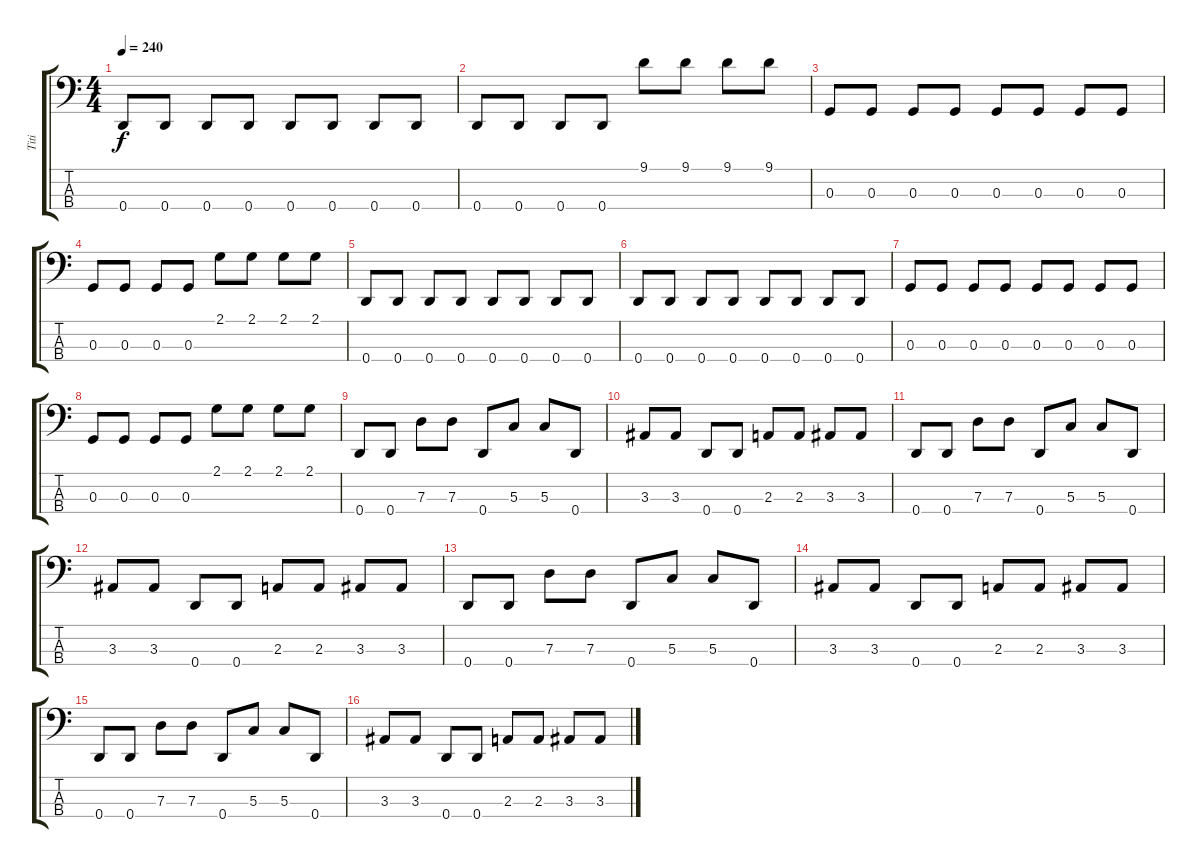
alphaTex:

\track ("Titi" "Titi") {instrument electricbasspick}
\staff {score tabs}
\tuning (F2 C2 G1 D1) {hide}
\ts (4 4)
\tempo 240
\clef f4
\ks c
0.4.8{dy f} 0.4.8 0.4.8 0.4.8 0.4.8 0.4.8 0.4.8 0.4.8 |
0.4.8 0.4.8 0.4.8 0.4.8 9.1.8 9.1.8 9.1.8 9.1.8 |
0.3.8 0.3.8 0.3.8 0.3.8 0.3.8 0.3.8 0.3.8 0.3.8 |
0.3.8 0.3.8 0.3.8 0.3.8 2.1.8 2.1.8 2.1.8 2.1.8 |
0.4.8 0.4.8 0.4.8 0.4.8 0.4.8 0.4.8 0.4.8 0.4.8 |
0.4.8 0.4.8 0.4.8 0.4.8 0.4.8 0.4.8 0.4.8 0.4.8 |
0.3.8 0.3.8 0.3.8 0.3.8 0.3.8 0.3.8 0.3.8 0.3.8 |
0.3.8 0.3.8 0.3.8 0.3.8 2.1.8 2.1.8 2.1.8 2.1.8 |
0.4.8 0.4.8 7.3.8 7.3.8 0.4.8 5.3.8 5.3.8 0.4.8 |
3.3.8 3.3.8 0.4.8 0.4.8 2.3.8 2.3.8 3.3.8 3.3.8 |
0.4.8 0.4.8 7.3.8 7.3.8 0.4.8 5.3.8 5.3.8 0.4.8 |
3.3.8 3.3.8 0.4.8 0.4.8 2.3.8 2.3.8 3.3.8 3.3.8 |
0.4.8 0.4.8 7.3.8 7.3.8 0.4.8 5.3.8 5.3.8 0.4.8 |
3.3.8 3.3.8 0.4.8 0.4.8 2.3.8 2.3.8 3.3.8 3.3.8 |
0.4.8 0.4.8 7.3.8 7.3.8 0.4.8 5.3.8 5.3.8 0.4.8 |
3.3.8 3.3.8 0.4.8 0.4.8 2.3.8 2.3.8 3.3.8 3.3.8
